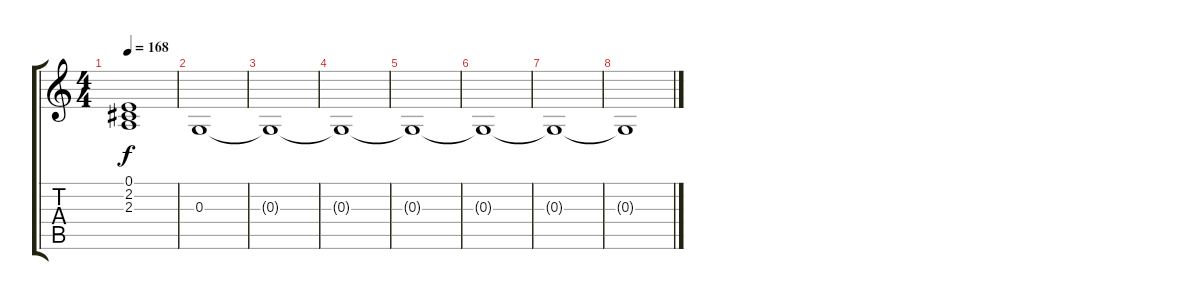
\track "" {instrument lead3calliope}
\staff {score tabs}
\tuning (E4 B3 G3 D3 A2 E2) {hide}
\ts (4 4)
\tempo 168
\clef g2
\ks c
(0.1{t} 2.2{t} 2.3{t}).1{dy f} |
0.3.1 |
0.3{t}.1 |
0.3{t}.1 |
0.3{t}.1 |
0.3{t}.1 |
0.3{t}.1 |
0.3{t}.1
